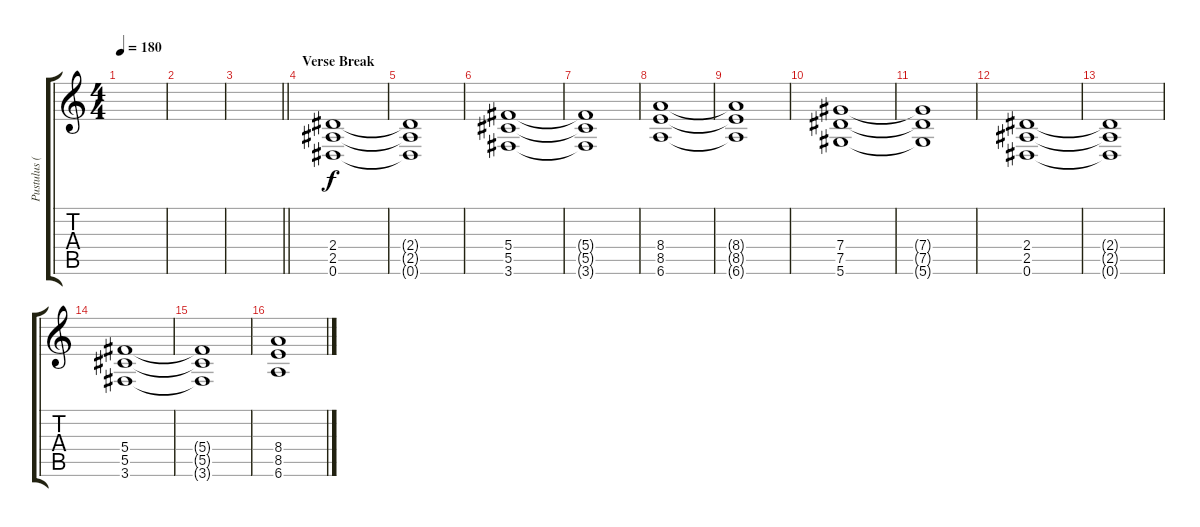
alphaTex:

\track ("Pustulus (Backup)" "Pustulus (") {instrument overdrivenguitar}
\staff {score tabs}
\tuning (Eb4 Bb3 Gb3 Db3 Ab2 Eb2) {hide}
\ts (4 4)
\tempo 180
\clef g2
\ks c
|
|
\barLineRight lightlight
|
\section ("" "Verse Break")
(2.4 2.5 0.6).1 |
(2.4{t} 2.5{t} 0.6{t}).1 |
(5.4 5.5 3.6).1 |
(5.4{t} 5.5{t} 3.6{t}).1 |
(8.4 8.5 6.6).1 |
(8.4{t} 8.5{t} 6.6{t}).1 |
(7.4 7.5 5.6).1 |
(7.4{t} 7.5{t} 5.6{t}).1 |
(2.4 2.5 0.6).1 |
(2.4{t} 2.5{t} 0.6{t}).1 |
(5.4 5.5 3.6).1 |
(5.4{t} 5.5{t} 3.6{t}).1 |
(8.4 8.5 6.6).1
